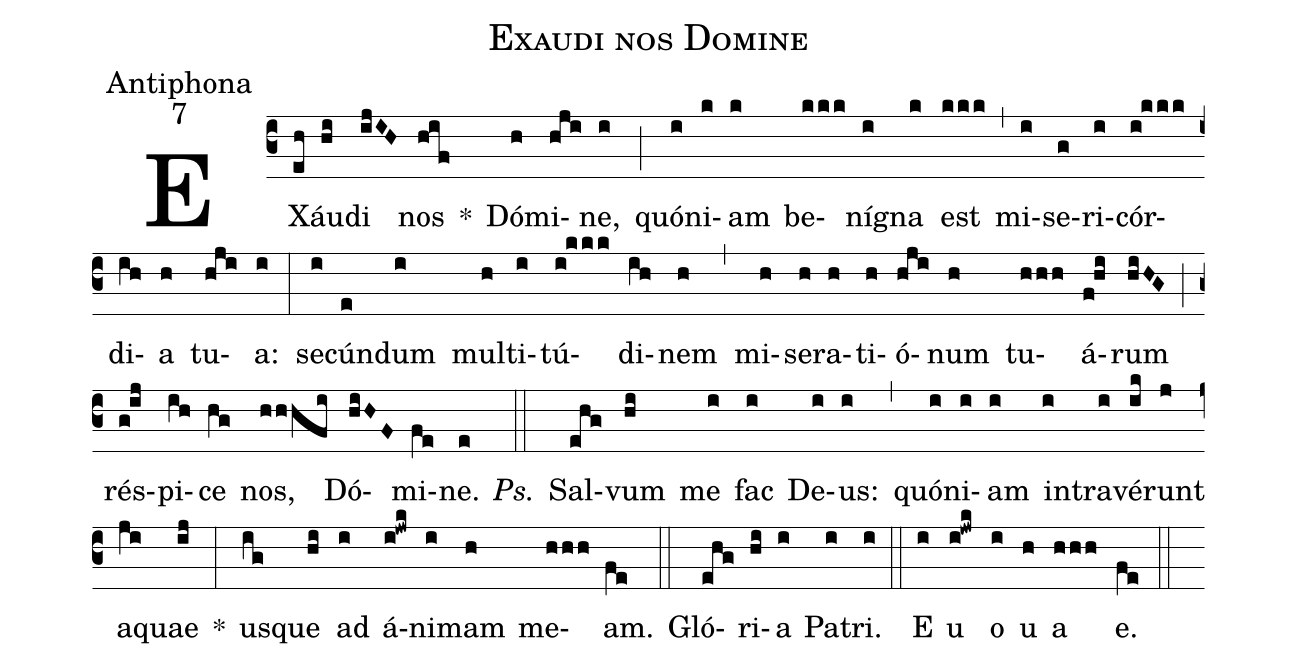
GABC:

name:Exaudi nos Domine;
office-part:Antiphona;
mode:7;
%%
(c3) EX(eh)áu(hi)di(ijIH) nos(hif) *() Dó(h)mi(hji)ne,(i) (;) quó(i)ni(k)am(k) be(kkk)ní(i)gna(k) est(kkk) (,) mi(i)se(g)ri(i)cór(i!kkk)di(ih)a(h) tu(hji)a:(i) (:) se(i)cún(e)dum(i) mul(h)ti(i)tú(i!kkk)di(ih)nem(h) (,) mi(h)se(h)ra(h)ti(h)ó(hji)num(h) tu(hhh)á(f!hi)rum(hiHG) (;) rés(g!ij)pi(ih)ce(hg) nos,(hhhfi) Dó(hiHF)mi(fe)ne.(e) <i>Ps.</i>(::) Sal(ehg)vum(hi) me(i) fac(i) De(i)us:(i) (,) quó(i)ni(i)am(i) in(i)tra(i)vé(ik)runt(j) a(ji)quae(ij) *(:) us(ig)que(hi) ad(i) á(i!jwk)ni(i)mam(h) me(hhh)am.(fe) (::) Gló(ehg)ri(hi)a(i) Pa(i)tri.(i) (::) E(i) u(i!jwk) o(i) u(h) a(hhh) e.(fe) (::)
